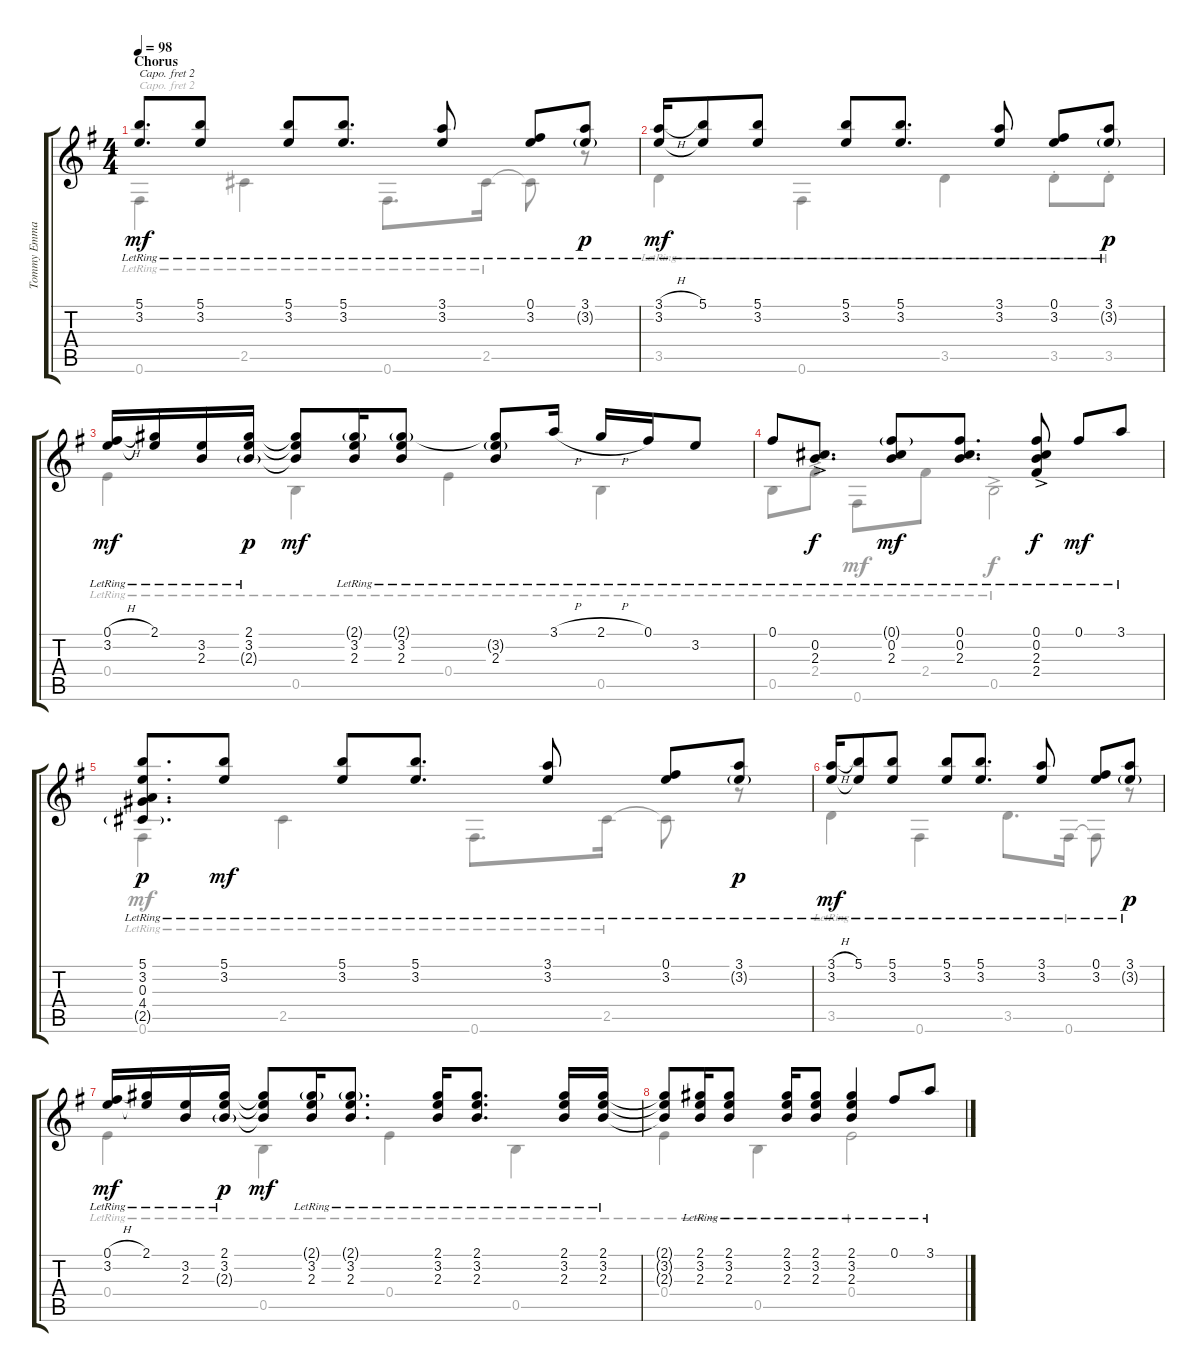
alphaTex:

\track ("Tommy Emmanuel" "Tommy Emma") {instrument acousticguitarsteel}
\staff {score tabs}
\capo 2
\tuning (E4 B3 G3 D3 A2 E2) {hide}
\voice
\ts (4 4)
\section ("" "Chorus")
\tempo 98
\clef g2
\ks g
(5.1{lr} 3.2{lr}).8{d dy mf} (5.1{lr} 3.2{lr}).8 (5.1{lr} 3.2{lr}).8 (5.1{lr} 3.2{lr}).8{d} (3.1{lr} 3.2{lr}).8 (0.1{lr} 3.2{lr}).8 (3.1{lr} 3.2{g lr}).8{dy p} |
(3.1{h lr} 3.2{lr}).16{dy mf} (5.1{lr} 3.2{t}).8 (5.1{lr} 3.2{lr}).8 (5.1{lr} 3.2{lr}).8 (5.1{lr} 3.2{lr}).8{d} (3.1{lr} 3.2{lr}).8 (0.1{lr} 3.2{lr}).8 (3.1{lr} 3.2{g lr}).8{dy p} |
(0.1{h lr} 3.2{lr}).16{dy mf} (2.1{lr} 3.2{t}).16 (3.2{lr} 2.3{lr}).16 (2.1{lr} 3.2{lr} 2.3{g lr}).16{dy p} (2.1{t} 3.2{t} 2.3{t}).8{dy mf} (2.1{g lr} 3.2{lr} 2.3{lr}).16 (2.1{g lr} 3.2{lr} 2.3{lr}).8 (2.1{t} 3.2{g lr} 2.3{lr}).8 3.1{h lr}.16 2.1{h lr}.16 0.1{lr}.16 3.2{lr}.8 |
0.1{lr}.8 (0.2{ac lr} 2.3{ac lr}).8{d dy f} (0.1{g lr} 0.2{lr} 2.3{lr}).8{dy mf} (0.1{lr} 0.2{lr} 2.3{lr}).8{d} (0.1{ac lr} 0.2{ac lr} 2.3{ac lr} 2.4{ac lr}).8{dy f} 0.1{lr}.8{dy mf} 3.1{lr}.8 |
(5.1{lr} 3.2{lr} 0.3{lr} 4.4{lr} 2.5{g lr}).8{d dy p} (5.1{lr} 3.2{lr}).8{dy mf} (5.1{lr} 3.2{lr}).8 (5.1{lr} 3.2{lr}).8{d} (3.1{lr} 3.2{lr}).8 (0.1{lr} 3.2{lr}).8 (3.1{lr} 3.2{g lr}).8{dy p} |
(3.1{h lr} 3.2{lr}).16{dy mf} (5.1{lr} 3.2{t}).8 (5.1{lr} 3.2{lr}).8 (5.1{lr} 3.2{lr}).8 (5.1{lr} 3.2{lr}).8{d} (3.1{lr} 3.2{lr}).8 (0.1{lr} 3.2{lr}).8 (3.1{lr} 3.2{g lr}).8{dy p} |
(0.1{h lr} 3.2{lr}).16{dy mf} (2.1{lr} 3.2{t}).16 (3.2{lr} 2.3{lr}).16 (2.1{lr} 3.2{lr} 2.3{g lr}).16{dy p} (2.1{t} 3.2{t} 2.3{t}).8{dy mf} (2.1{g lr} 3.2{lr} 2.3{lr}).16 (2.1{g lr} 3.2{lr} 2.3{lr}).8{d} (2.1{lr} 3.2{lr} 2.3{lr}).16 (2.1{lr} 3.2{lr} 2.3{lr}).8{d} (2.1{lr} 3.2{lr} 2.3{lr}).16 (2.1{lr} 3.2{lr} 2.3{lr}).16 |
(2.1{t} 3.2{t} 2.3{t}).8 (2.1{lr} 3.2{lr} 2.3{lr}).16 (2.1{lr} 3.2{lr} 2.3{lr}).8 (2.1{lr} 3.2{lr} 2.3{lr}).16 (2.1{lr} 3.2{lr} 2.3{lr}).8 (2.1{lr} 3.2{lr} 2.3{lr}).4 0.1{lr}.8 3.1{lr}.8
\voice
\clef g2
\ottava regular
\simile none
\ks g
0.6{lr}.4{dy mf} 2.5{lr}.4 0.6{lr}.8{d} 2.5{lr}.16 2.5{t}.8 r.8 |
3.5{lr}.4 0.6{lr}.4 3.5{lr}.4 3.5{st lr}.8 3.5{st lr}.8 |
0.4{lr}.4 0.5{lr}.4 0.4{lr}.4 0.5{lr}.4 |
0.5{lr}.8 2.4{ac lr}.8{dy f} 0.6{lr}.8{dy mf} 2.4{lr}.8 0.5{ac lr}.2{dy f} |
0.6{lr}.4{dy mf} 2.5{lr}.4 0.6{lr}.8{d} 2.5{lr}.16 2.5{t}.8 r.8 |
3.5{lr}.4 0.6{lr}.4 3.5{lr}.8{d} 0.6{lr}.16 0.6{t}.8 r.8 |
0.4{lr}.4 0.5{lr}.4 0.4{lr}.4 0.5{lr}.4 |
0.4{lr}.4 0.5{lr}.4 0.4{lr}.2
